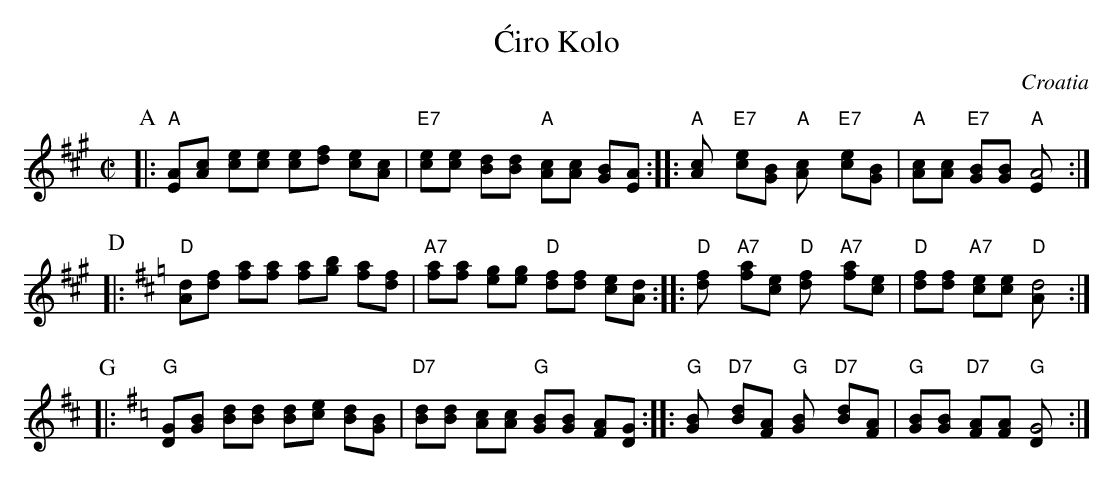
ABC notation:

X:1
T:\'Ciro Kolo
O:Croatia
M:C|
L:1/8
K:C
P:A
K:A
|: "A"[AE][cA] [ec][ec] [ec][fd] [ec][cA] | "E7"[ec][ec] [dB][dB] "A"[cA][cA] [BG][AE] :| \
|: "A"[c2A] "E7"[ec][BG] "A"[c2A] "E7"[ec][BG] | "A"[cA][cA] "E7"[BG][BG] "A"[A4E] :|
P:D
K:D
|: "D"[dA][fd] [af][af] [af][bg] [af][fd] | "A7"[af][af] [ge][ge] "D"[fd][fd] [ec][dA] :| \
|: "D"[f2d] "A7"[af][ec] "D"[f2d] "A7"[af][ec] | "D"[fd][fd] "A7"[ec][ec] "D"[d4A] :|
P:G
K:G
|: "G"[GD][BG] [dB][dB] [dB][ec] [dB][BG] | "D7"[dB][dB] [cA][cA] "G"[BG][BG] [AF][GD] :| \
|: "G"[B2G] "D7"[dB][AF] "G"[B2G] "D7"[dB][AF] | "G"[BG][BG] "D7"[AF][AF] "G"[G4D] :|
